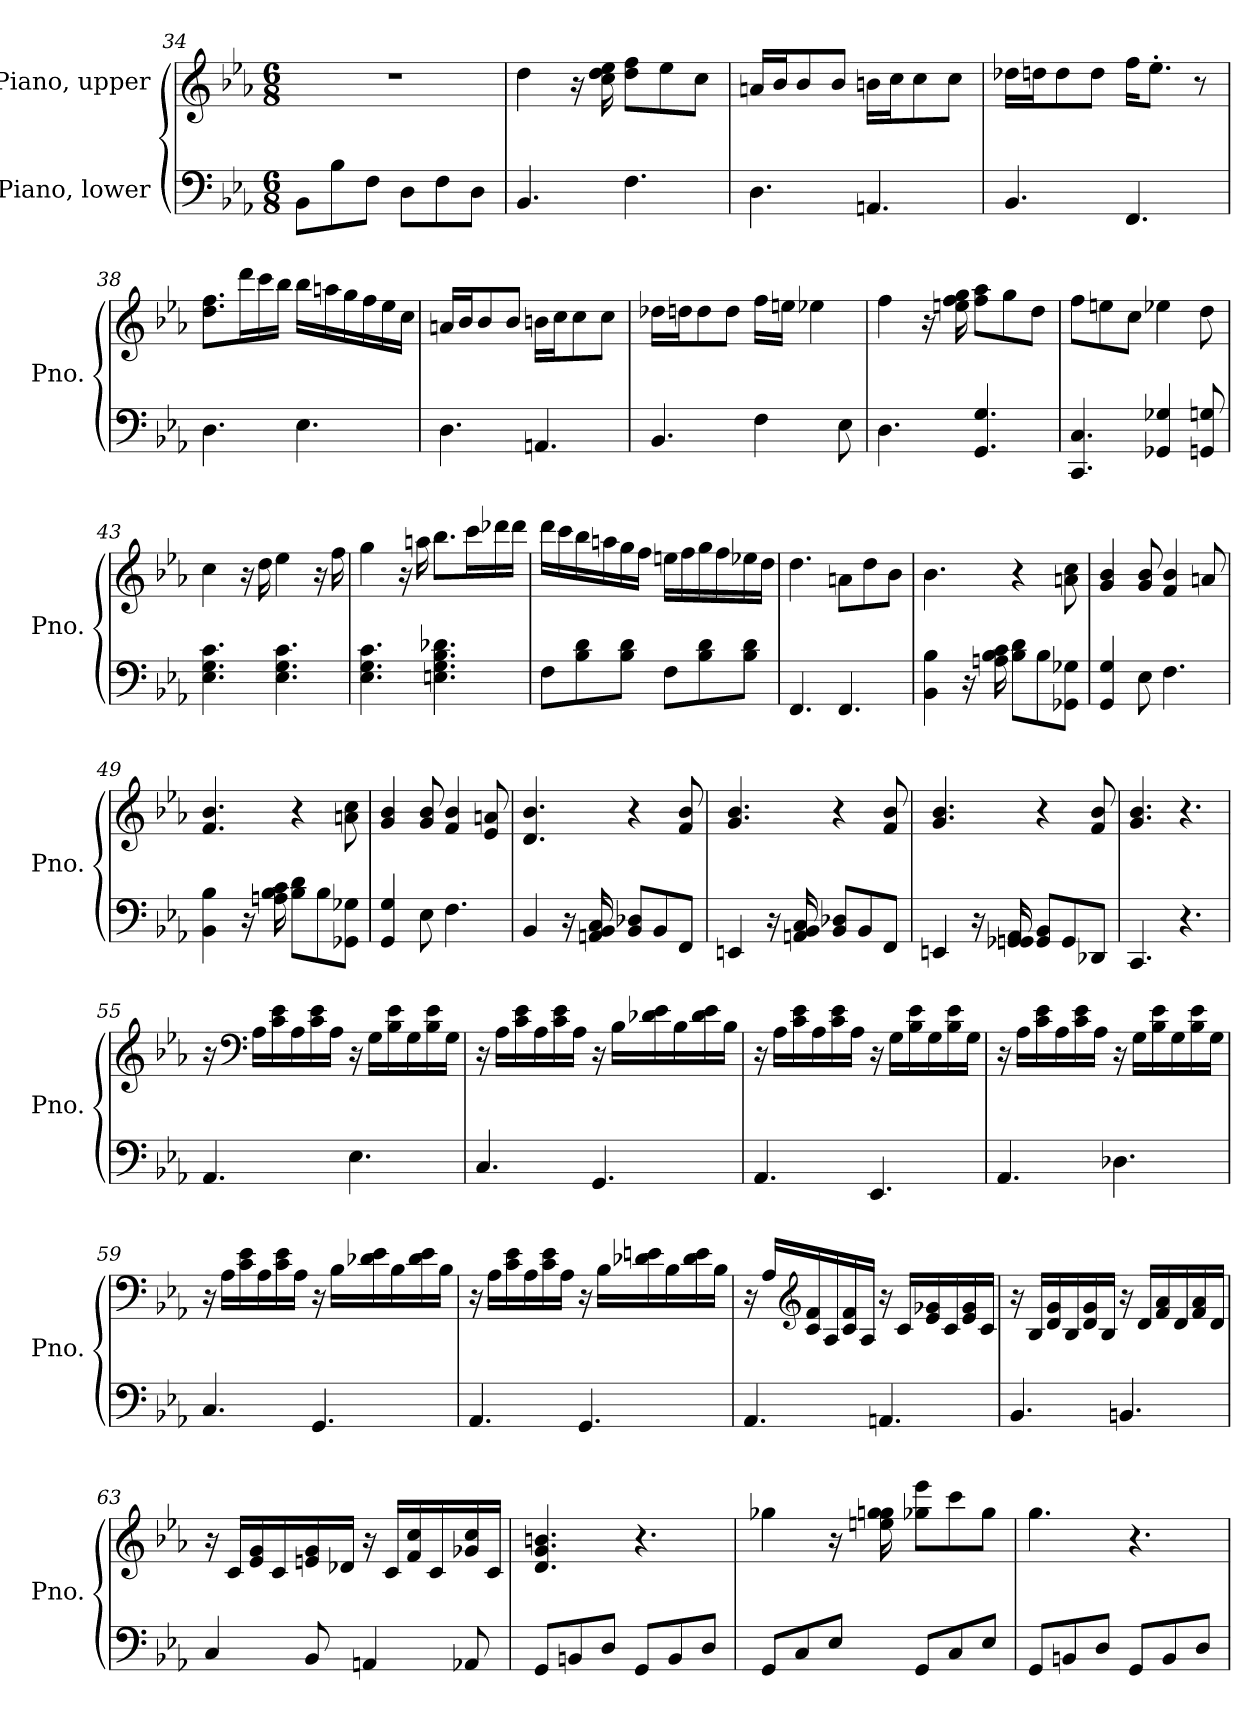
**kern	**kern
*part2	*part1
*staff2	*staff1
*I"Piano, lower	*I"Piano, upper
*I'Pno.	*I'Pno.
*clefF4	*clefG2
*k[b-e-a-]	*k[b-e-a-]
*M6/8	*M6/8
=34	=34
8BB-\L	2.r
8B-\	.
8F\J	.
8D\L	.
8F\	.
8D\J	.
=35	=35
4.BB-/	4dd\
.	16r
.	16cc\ 16dd\ 16ee-\
4.F\	8dd\ 8ff\L
.	8ee-\
.	8cc\J
!!LO:LB:g=z
=36	=36
4.D\	16an/LL
.	16b-/J
.	8b-/
.	8b-/J
4.AAn/	16bn\LL
.	16cc\J
.	8cc\
.	8cc\J
=37	=37
4.BB-/	16dd-X\LL
.	16ddn\J
.	8dd\
.	8dd\J
4.FF/	16ff\KL
.	8.ee-'\J
.	8r
=38	=38
4.D\	8.dd\ 8.ff\L
.	16ddd\L
.	16ccc\
.	16bb-\JJ
4.E-\	16bb-\LL
.	16aan\
.	16gg\
.	16ff\
.	16ee-\
.	16cc\JJ
=39	=39
4.D\	16an/LL
.	16b-/J
.	8b-/
.	8b-/J
4.AAn/	16bn\LL
.	16cc\J
.	8cc\
.	8cc\J
!!LO:LB:g=z
=40	=40
4.BB-/	16dd-X\LL
.	16ddn\J
.	8dd\
.	8dd\J
4F\	16ff\LL
.	16een\JJ
.	4ee-X\
8E-\	.
=41	=41
4.D\	4ff\
.	16r
.	16een\ 16ff\ 16gg\
4.GG/ 4.G/	8ff\ 8aa-\L
.	8gg\
.	8dd\J
=42	=42
4.CC/ 4.C/	8ff\L
.	8een\
.	8cc\J
4GG-X/ 4G-X/	4ee-X\
8GGn/ 8Gn/	8dd\
=43	=43
4.E-\ 4.G\ 4.c\	4cc\
.	16r
.	16dd\
4.E-\ 4.G\ 4.c\	4ee-\
.	16r
.	16ff\
!!LO:LB:g=z
=44	=44
4.E-\ 4.G\ 4.c\	4gg\
.	16r
.	16aan\
4.En\ 4.G\ 4.B-\ 4.d-X\	8.bb-\L
.	16ccc\L
.	16ddd-X\
.	16ddd-\JJ
=45	=45
8F\L	16ddd\LL
.	16ccc\
8B-\ 8d\	16bb-\
.	16aan\
8B-\ 8d\J	16gg\
.	16ff\JJ
8F\L	16een\LL
.	16ff\
8B-\ 8d\	16gg\
.	16ff\
8B-\ 8d\J	16ee-X\
.	16dd\JJ
=46	=46
4.FF/	4.dd\
4.FF/	8an\L
.	8dd\
.	8b-\J
=47	=47
4BB-\ 4B-\	4.b-\
16r	.
16An\ 16B-\ 16c\	.
8B-\ 8d\L	4r
8B-\	.
8GG-X\ 8G-X\J	8an\ 8cc\
!!LO:PB:g=z
=48	=48
4GG/ 4G/	4g/ 4b-/
8E-\	8g/ 8b-/
4.F\	4f/ 4b-/
.	8an/
=49	=49
4BB-\ 4B-\	4.f/ 4.b-/
16r	.
16An\ 16B-\ 16c\	.
8B-\ 8d\L	4r
8B-\	.
8GG-X\ 8G-X\J	8an\ 8cc\
=50	=50
4GG/ 4G/	4g/ 4b-/
8E-\	8g/ 8b-/
4.F\	4f/ 4b-/
.	8e-/ 8an/
=51	=51
4BB-/	4.d/ 4.b-/
16r	.
16AAn/ 16BB-/ 16C/	.
8BB-/ 8D-X/L	4r
8BB-/	.
8FF/J	8f/ 8b-/
=52	=52
4EEn/	4.g/ 4.b-/
16r	.
16AAn/ 16BB-/ 16C/	.
8BB-/ 8D-X/L	4r
8BB-/	.
8FF/J	8f/ 8b-/
!!LO:LB:g=z
=53	=53
4EEn/	4.g/ 4.b-/
16r	.
16GG-X/ 16GGn/ 16AA-/	.
8GG/ 8BB-/L	4r
8GG/	.
8DD-X/J	8f/ 8b-/
=54	=54
4.CC/	4.g/ 4.b-/
4.r	4.r
=55	=55
4.AA-/	16r
*	*clefF4
.	16A-\LL
.	16c\ 16e-\
.	16A-\
.	16c\ 16e-\
.	16A-\JJ
4.E-\	16r
.	16G\LL
.	16B-\ 16e-\
.	16G\
.	16B-\ 16e-\
.	16G\JJ
=56	=56
4.C/	16r
.	16A-\LL
.	16c\ 16e-\
.	16A-\
.	16c\ 16e-\
.	16A-\JJ
4.GG/	16r
.	16B-\LL
.	16d-X\ 16e-\
.	16B-\
.	16d-\ 16e-\
.	16B-\JJ
!!LO:LB:g=z
=57	=57
4.AA-/	16r
.	16A-\LL
.	16c\ 16e-\
.	16A-\
.	16c\ 16e-\
.	16A-\JJ
4.EE-/	16r
.	16G\LL
.	16B-\ 16e-\
.	16G\
.	16B-\ 16e-\
.	16G\JJ
=58	=58
4.AA-/	16r
.	16A-\LL
.	16c\ 16e-\
.	16A-\
.	16c\ 16e-\
.	16A-\JJ
4.D-X\	16r
.	16G\LL
.	16B-\ 16e-\
.	16G\
.	16B-\ 16e-\
.	16G\JJ
=59	=59
4.C/	16r
.	16A-\LL
.	16c\ 16e-\
.	16A-\
.	16c\ 16e-\
.	16A-\JJ
4.GG/	16r
.	16B-\LL
.	16d-X\ 16e-\
.	16B-\
.	16d-\ 16e-\
.	16B-\JJ
!!LO:LB:g=z
=60	=60
4.AA-/	16r
.	16A-\LL
.	16c\ 16e-\
.	16A-\
.	16c\ 16e-\
.	16A-\JJ
4.GG/	16r
.	16B-\LL
.	16d-X\ 16en\
.	16B-\
.	16d-\ 16e\
.	16B-\JJ
=61	=61
4.AA-/	16r
.	16A-/LL
*	*clefG2
.	16c/ 16f/
.	16A-/
.	16c/ 16f/
.	16A-/JJ
4.AAn/	16r
.	16c/LL
.	16e-/ 16g-X/
.	16c/
.	16e-/ 16g-/
.	16c/JJ
=62	=62
4.BB-/	16r
.	16B-/LL
.	16d/ 16g/
.	16B-/
.	16d/ 16g/
.	16B-/JJ
4.BBn/	16r
.	16d/LL
.	16f/ 16a-/
.	16d/
.	16f/ 16a-/
.	16d/JJ
!!LO:LB:g=z
=63	=63
4C/	16r
.	16c/LL
.	16e-/ 16g/
.	16c/
8BB-/	16en/ 16g/
.	16d-X/JJ
4AAn/	16r
.	16c/LL
.	16f/ 16cc/
.	16c/
8AA-X/	16g-X/ 16cc/
.	16c/JJ
=64	=64
8GG/L	4.d/ 4.g/ 4.bn/
8BBn/	.
8D/J	.
8GG/L	4.r
8BB/	.
8D/J	.
=65	=65
8GG/L	4gg-X\
8C/	.
8E-/J	16r
.	16een\ 16gg-\ 16ggn\
8GG/L	8gg-X\ 8eee-\L
8C/	8ccc\
8E-/J	8gg-\J
=66	=66
8GG/L	4.gg\
8BBn/	.
8D/J	.
8GG/L	4.r
8BB/	.
8D/J	.
=	=
*-	*-
